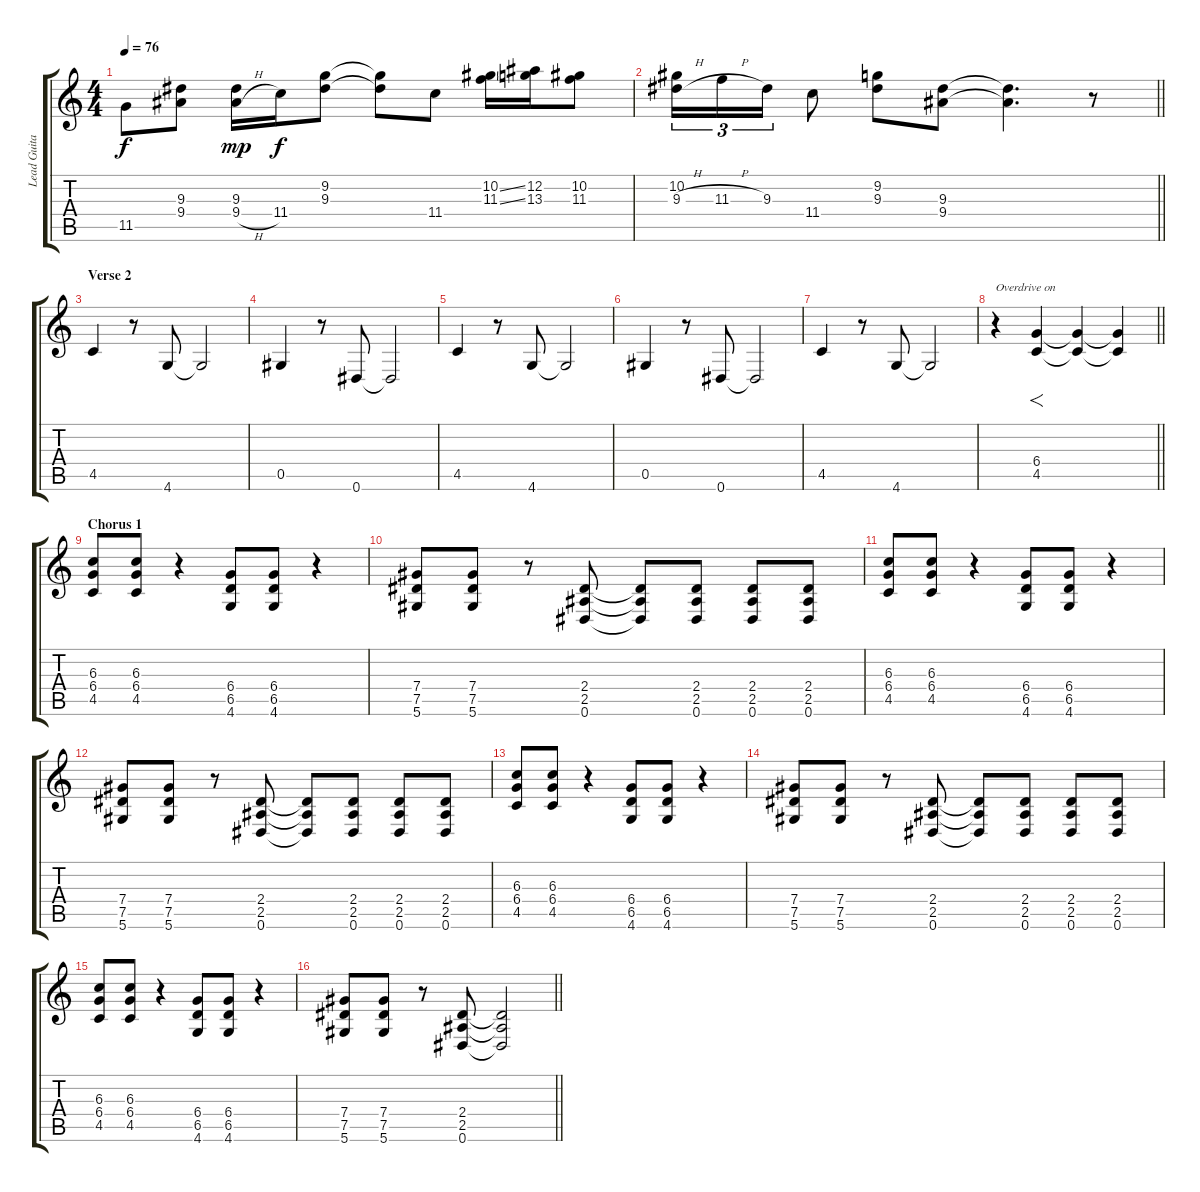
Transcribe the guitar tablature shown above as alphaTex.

\track ("Lead Guitar" "Lead Guita") {instrument electricguitarclean}
\staff {score tabs}
\tuning (Eb4 Bb3 Gb3 Db3 Ab2 Eb2) {hide}
\ts (4 4)
\tempo 76
\clef g2
\ks c
11.5.8{dy f} (9.3 9.4).8 (9.3 9.4{h}).16{dy mp} 11.4.16{dy f} (9.2 9.3).8 (9.2{t} 9.3{t}).8 11.4.8 (10.2{ss} 11.3{ss}).16 (12.2 13.3).16 (10.2 11.3).8 |
\barLineRight lightlight
(10.2 9.3{h}).16{tu (3 2)} 11.3{h}.16{tu (3 2)} 9.3.16{tu (3 2)} 11.4.8 (9.2 9.3).8 (9.3 9.4).8 (9.3{t} 9.4{t}).4{d} r.8 |
\section ("" "Verse 2")
4.5.4 r.8 4.6.8 4.6{t}.2 |
0.5.4 r.8 0.6.8 0.6{t}.2 |
4.5.4 r.8 4.6.8 4.6{t}.2 |
0.5.4 r.8 0.6.8 0.6{t}.2 |
4.5.4 r.8 4.6.8 4.6{t}.2 |
\barLineRight lightlight
r.4{txt "Overdrive on" instrument overdrivenguitar} (6.4 4.5).4{f} (6.4{t} 4.5{t}).4 (6.4{t} 4.5{t}).4 |
\section ("" "Chorus 1")
(6.3 6.4 4.5).8 (6.3 6.4 4.5).8 r.4 (6.4 6.5 4.6).8 (6.4 6.5 4.6).8 r.4 |
(7.4 7.5 5.6).8 (7.4 7.5 5.6).8 r.8 (2.4 2.5 0.6).8 (2.4{t} 2.5{t} 0.6{t}).8 (2.4 2.5 0.6).8 (2.4 2.5 0.6).8 (2.4 2.5 0.6).8 |
(6.3 6.4 4.5).8 (6.3 6.4 4.5).8 r.4 (6.4 6.5 4.6).8 (6.4 6.5 4.6).8 r.4 |
(7.4 7.5 5.6).8 (7.4 7.5 5.6).8 r.8 (2.4 2.5 0.6).8 (2.4{t} 2.5{t} 0.6{t}).8 (2.4 2.5 0.6).8 (2.4 2.5 0.6).8 (2.4 2.5 0.6).8 |
(6.3 6.4 4.5).8 (6.3 6.4 4.5).8 r.4 (6.4 6.5 4.6).8 (6.4 6.5 4.6).8 r.4 |
(7.4 7.5 5.6).8 (7.4 7.5 5.6).8 r.8 (2.4 2.5 0.6).8 (2.4{t} 2.5{t} 0.6{t}).8 (2.4 2.5 0.6).8 (2.4 2.5 0.6).8 (2.4 2.5 0.6).8 |
(6.3 6.4 4.5).8 (6.3 6.4 4.5).8 r.4 (6.4 6.5 4.6).8 (6.4 6.5 4.6).8 r.4 |
\barLineRight lightlight
(7.4 7.5 5.6).8 (7.4 7.5 5.6).8 r.8 (2.4 2.5 0.6).8 (2.4{t} 2.5{t} 0.6{t}).2
